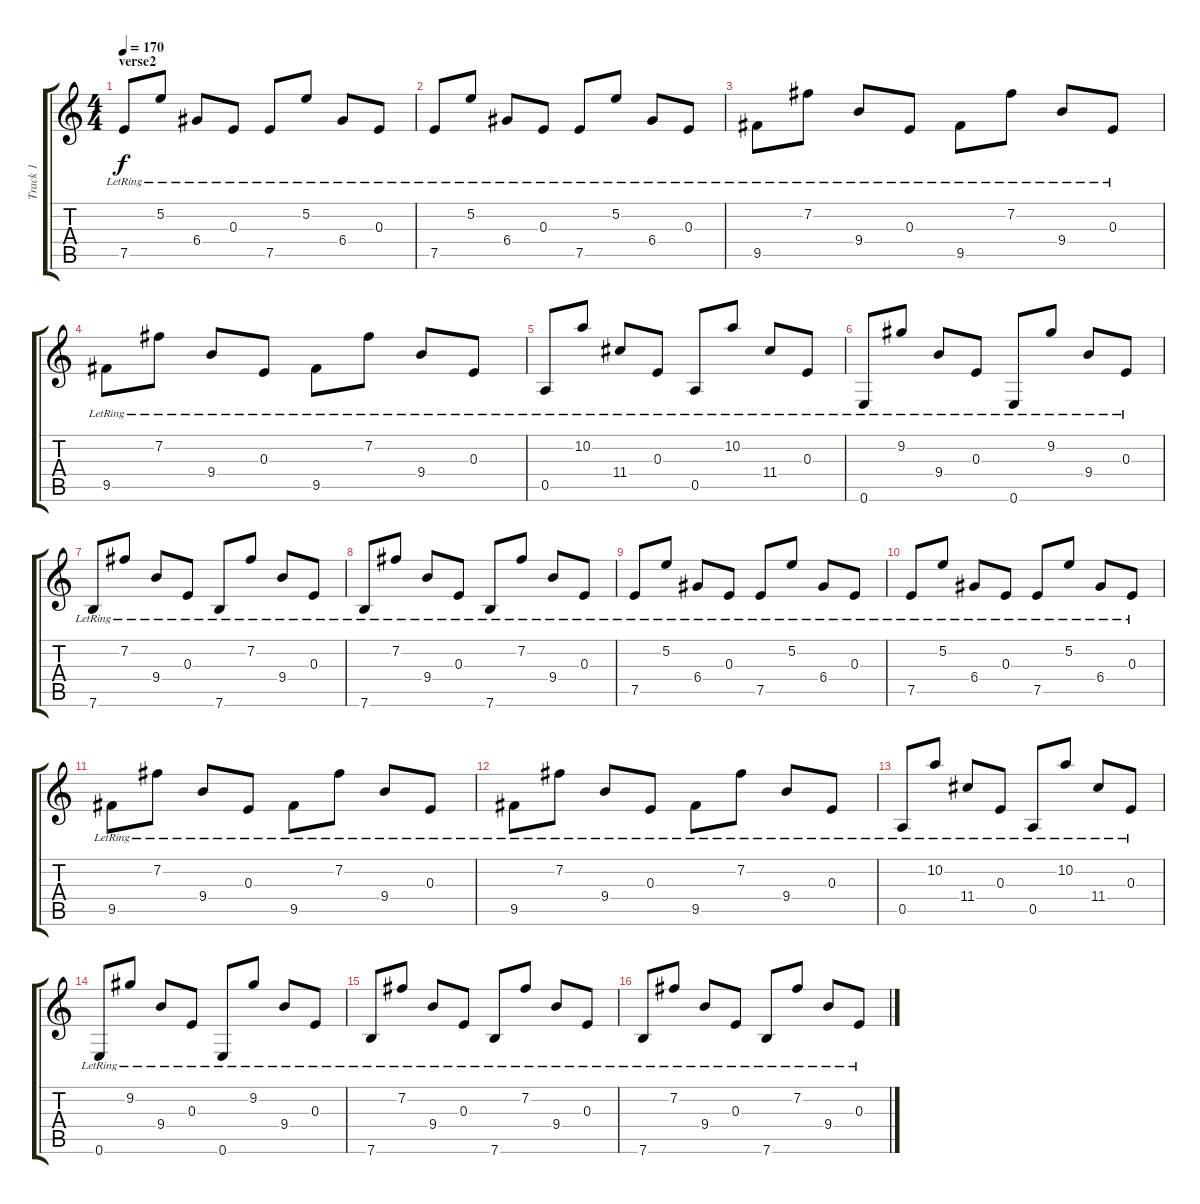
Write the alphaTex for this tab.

\track ("Track 1" "Track 1") {instrument acousticguitarsteel}
\staff {score tabs}
\tuning (E4 B3 E3 D3 A2 E2) {hide}
\ts (4 4)
\section ("" "verse2")
\tempo 170
\clef g2
\ks c
7.5{lr}.8{dy f} 5.2{lr}.8 6.4{lr}.8 0.3{lr}.8 7.5{lr}.8 5.2{lr}.8 6.4{lr}.8 0.3{lr}.8 |
7.5{lr}.8 5.2{lr}.8 6.4{lr}.8 0.3{lr}.8 7.5{lr}.8 5.2{lr}.8 6.4{lr}.8 0.3{lr}.8 |
9.5{lr}.8 7.2{lr}.8 9.4{lr}.8 0.3{lr}.8 9.5{lr}.8 7.2{lr}.8 9.4{lr}.8 0.3{lr}.8 |
9.5{lr}.8 7.2{lr}.8 9.4{lr}.8 0.3{lr}.8 9.5{lr}.8 7.2{lr}.8 9.4{lr}.8 0.3{lr}.8 |
0.5{lr}.8 10.2{lr}.8 11.4{lr}.8 0.3{lr}.8 0.5{lr}.8 10.2{lr}.8 11.4{lr}.8 0.3{lr}.8 |
0.6{lr}.8 9.2{lr}.8 9.4{lr}.8 0.3{lr}.8 0.6{lr}.8 9.2{lr}.8 9.4{lr}.8 0.3{lr}.8 |
7.6{lr}.8 7.2{lr}.8 9.4{lr}.8 0.3{lr}.8 7.6{lr}.8 7.2{lr}.8 9.4{lr}.8 0.3{lr}.8 |
7.6{lr}.8 7.2{lr}.8 9.4{lr}.8 0.3{lr}.8 7.6{lr}.8 7.2{lr}.8 9.4{lr}.8 0.3{lr}.8 |
7.5{lr}.8 5.2{lr}.8 6.4{lr}.8 0.3{lr}.8 7.5{lr}.8 5.2{lr}.8 6.4{lr}.8 0.3{lr}.8 |
7.5{lr}.8 5.2{lr}.8 6.4{lr}.8 0.3{lr}.8 7.5{lr}.8 5.2{lr}.8 6.4{lr}.8 0.3{lr}.8 |
9.5{lr}.8 7.2{lr}.8 9.4{lr}.8 0.3{lr}.8 9.5{lr}.8 7.2{lr}.8 9.4{lr}.8 0.3{lr}.8 |
9.5{lr}.8 7.2{lr}.8 9.4{lr}.8 0.3{lr}.8 9.5{lr}.8 7.2{lr}.8 9.4{lr}.8 0.3{lr}.8 |
0.5{lr}.8 10.2{lr}.8 11.4{lr}.8 0.3{lr}.8 0.5{lr}.8 10.2{lr}.8 11.4{lr}.8 0.3{lr}.8 |
0.6{lr}.8 9.2{lr}.8 9.4{lr}.8 0.3{lr}.8 0.6{lr}.8 9.2{lr}.8 9.4{lr}.8 0.3{lr}.8 |
7.6{lr}.8 7.2{lr}.8 9.4{lr}.8 0.3{lr}.8 7.6{lr}.8 7.2{lr}.8 9.4{lr}.8 0.3{lr}.8 |
7.6{lr}.8 7.2{lr}.8 9.4{lr}.8 0.3{lr}.8 7.6{lr}.8 7.2{lr}.8 9.4{lr}.8 0.3{lr}.8
